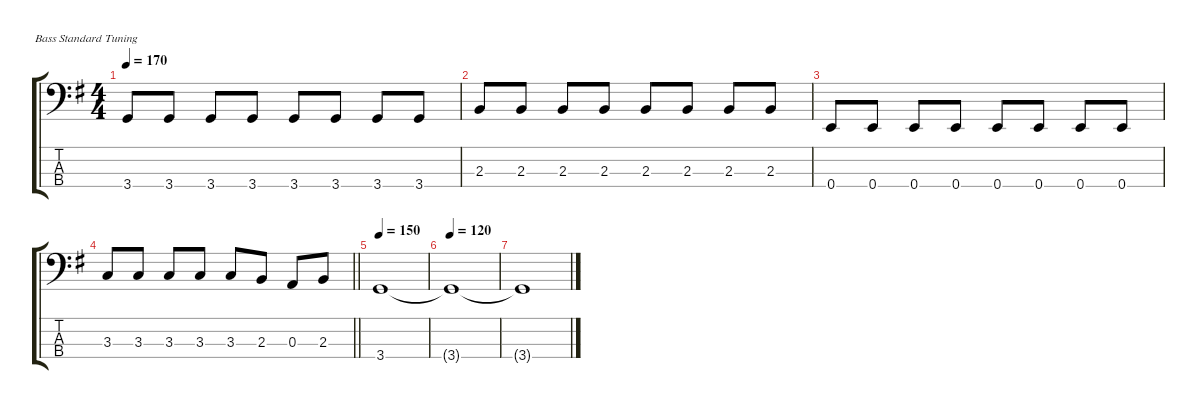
\defaultSystemsLayout 4
\hideDynamics
\bracketExtendMode groupsimilarinstruments
\singleTrackTrackNamePolicy hidden
\multiTrackTrackNamePolicy hidden
\firstSystemTrackNameMode fullname
\firstSystemTrackNameOrientation horizontal
\otherSystemsTrackNameOrientation horizontal
\track ("Bass" "el.bs.") {instrument electricbassfinger}
\staff {score tabs}
\tuning (G2 D2 A1 E1)
\ts (4 4)
\tempo 170
\clef f4
\ks g
3.4{acc forcenatural}.8{dy f beam Up} 3.4{acc forcenatural}.8{beam Up} 3.4{acc forcenatural}.8{beam Up} 3.4{acc forcenatural}.8{beam Up} 3.4{acc forcenatural}.8{beam Up} 3.4{acc forcenatural}.8{beam Up} 3.4{acc forcenatural}.8{beam Up} 3.4{acc forcenatural}.8{beam Up} |
2.3{acc forcenatural}.8{beam Up} 2.3{acc forcenatural}.8{beam Up} 2.3{acc forcenatural}.8{beam Up} 2.3{acc forcenatural}.8{beam Up} 2.3{acc forcenatural}.8{beam Up} 2.3{acc forcenatural}.8{beam Up} 2.3{acc forcenatural}.8{beam Up} 2.3{acc forcenatural}.8{beam Up} |
0.4{acc forcenatural}.8{beam Up} 0.4{acc forcenatural}.8{beam Up} 0.4{acc forcenatural}.8{beam Up} 0.4{acc forcenatural}.8{beam Up} 0.4{acc forcenatural}.8{beam Up} 0.4{acc forcenatural}.8{beam Up} 0.4{acc forcenatural}.8{beam Up} 0.4{acc forcenatural}.8{beam Up} |
\barLineRight lightlight
3.3{acc forcenatural}.8{beam Up} 3.3{acc forcenatural}.8{beam Up} 3.3{acc forcenatural}.8{beam Up} 3.3{acc forcenatural}.8{beam Up} 3.3{acc forcenatural}.8{beam Up} 2.3{acc forcenatural}.8{beam Up} 0.3{acc forcenatural}.8{beam Up} 2.3{acc forcenatural}.8{beam Up} |
\tempo 150
3.4{acc forcenatural}.1{beam Up} |
\tempo 120
3.4{t acc forcenatural}.1{beam Up} |
3.4{t acc forcenatural}.1{beam Up}
